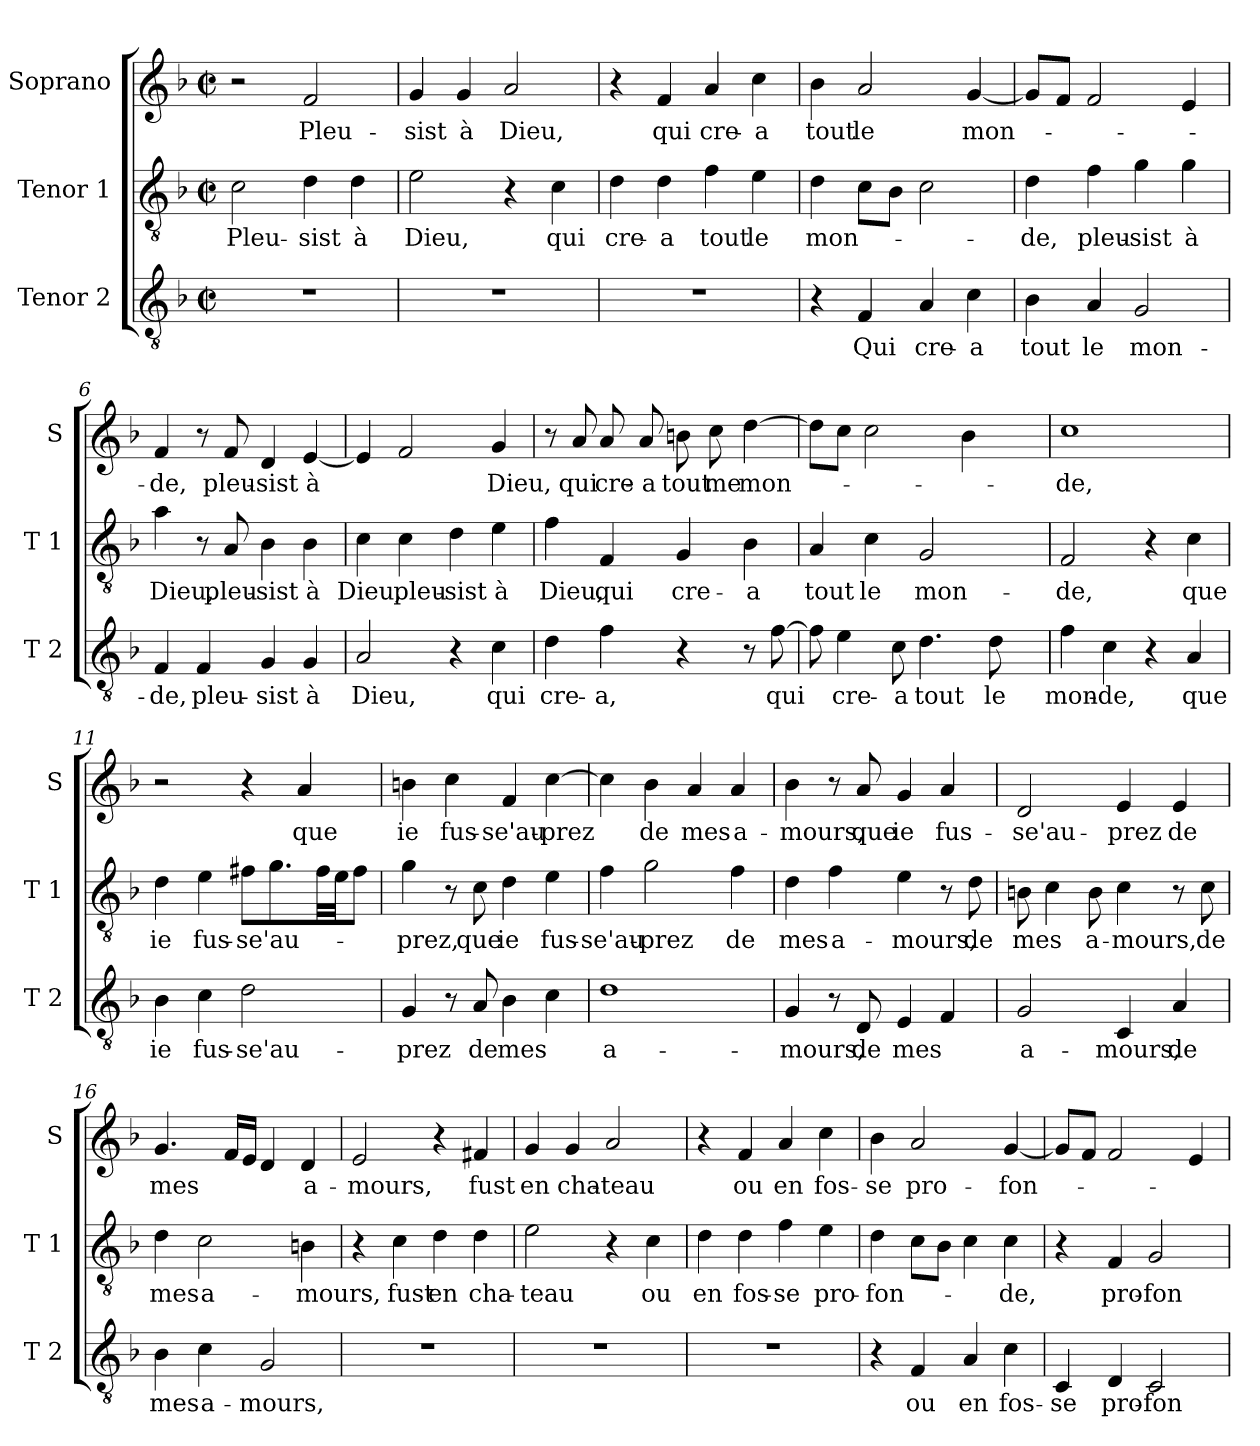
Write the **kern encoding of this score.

**kern	**text	**kern	**text	**kern	**text
*part3	*part3	*part2	*part2	*part1	*part1
*staff3	*staff3	*staff2	*staff2	*staff1	*staff1
*I"Tenor 2	*	*I"Tenor 1	*	*I"Soprano	*
*I'T 2	*	*I'T 1	*	*I'S	*
*clefGv2	*	*clefGv2	*	*clefG2	*
*k[b-]	*	*k[b-]	*	*k[b-]	*
*F:	*	*F:	*	*F:	*
*M2/2	*	*M2/2	*	*M2/2	*
*met(c|)	*	*met(c|)	*	*met(c|)	*
=1	=1	=1	=1	=1	=1
!	!	!	!LO:LY:b	!	!
1r	.	2c\	Pleu-	2r	.
!	!	!	!LO:LY:b	!	!LO:LY:b
.	.	4d\	-sist	2f/	Pleu-
!	!	!	!LO:LY:b	!	!
.	.	4d\	à	.	.
=2	=2	=2	=2	=2	=2
!	!	!	!LO:LY:b	!	!LO:LY:b
1r	.	2e\	Dieu,	4g/	-sist
!	!	!	!	!	!LO:LY:b
.	.	.	.	4g/	à
!	!	!	!	!	!LO:LY:b
.	.	4r	.	2a/	Dieu,
!	!	!	!LO:LY:b	!	!
.	.	4c\	qui	.	.
=3	=3	=3	=3	=3	=3
!	!	!	!LO:LY:b	!	!
1r	.	4d\	cre-	4r	.
!	!	!	!LO:LY:b	!	!LO:LY:b
.	.	4d\	-a	4f/	qui
!	!	!	!LO:LY:b	!	!LO:LY:b
.	.	4f\	tout	4a/	cre-
!	!	!	!LO:LY:b	!	!LO:LY:b
.	.	4e\	le	4cc\	-a
=4	=4	=4	=4	=4	=4
!	!	!	!LO:LY:b	!	!LO:LY:b
4r	.	4d\	mon-	4b-\	tout
!	!LO:LY:b	!	!	!	!LO:LY:b
4F/	Qui	8c\L	.	2a/	le
.	.	8B-\J	.	.	.
!	!LO:LY:b	!	!	!	!
4A/	cre-	2c\	.	.	.
!	!LO:LY:b	!	!	!	!LO:LY:b
4c\	-a	.	.	[4g/	mon-
=5	=5	=5	=5	=5	=5
!	!LO:LY:b	!	!LO:LY:b	!	!
4B-\	tout	4d\	-de,	8g/L]	.
.	.	.	.	8f/J	.
!	!LO:LY:b	!	!LO:LY:b	!	!
4A/	le	4f\	pleu-	2f/	.
!	!LO:LY:b	!	!LO:LY:b	!	!
2G/	mon-	4g\	-sist	.	.
!	!	!	!LO:LY:b	!	!
.	.	4g\	à	4e/	.
!!LO:LB:g=z
=6	=6	=6	=6	=6	=6
!	!LO:LY:b	!	!LO:LY:b	!	!LO:LY:b
4F/	-de,	4a\	Dieu,	4f/	-de,
!	!LO:LY:b	!	!	!	!
4F/	pleu-	8r	.	8r	.
!	!	!	!LO:LY:b	!	!LO:LY:b
.	.	8A/	pleu-	8f/	pleu-
!	!LO:LY:b	!	!LO:LY:b	!	!LO:LY:b
4G/	-sist	4B-\	-sist	4d/	-sist
!	!LO:LY:b	!	!LO:LY:b	!	!LO:LY:b
4G/	à	4B-\	à	[4e/	à
=7	=7	=7	=7	=7	=7
!	!LO:LY:b	!	!LO:LY:b	!	!
2A/	Dieu,	4c\	Dieu,	4e/]	.
!	!	!	!LO:LY:b	!	!
.	.	4c\	pleu-	2f/	.
!	!	!	!LO:LY:b	!	!
4r	.	4d\	-sist	.	.
!	!LO:LY:b	!	!LO:LY:b	!	!LO:LY:b
4c\	qui	4e\	à	4g/	Dieu,
=8	=8	=8	=8	=8	=8
!	!LO:LY:b	!	!LO:LY:b	!	!
4d\	cre-	4f\	Dieu,	8r	.
!	!	!	!	!	!LO:LY:b
.	.	.	.	8a/	qui
!	!LO:LY:b	!	!LO:LY:b	!	!LO:LY:b
4f\	-a,	4F/	qui	8a/	cre-
!	!	!	!	!	!LO:LY:b
.	.	.	.	8a/	-a
!	!	!	!LO:LY:b	!	!LO:LY:b
4r	.	4G/	cre-	8bn\	tout
!	!	!	!	!	!LO:LY:b
.	.	.	.	8cc\	me
!	!	!	!LO:LY:b	!	!LO:LY:b
8r	.	4B-\	-a	[4dd\	mon-
!	!LO:LY:b	!	!	!	!
[8f\	qui	.	.	.	.
=9	=9	=9	=9	=9	=9
!	!	!	!LO:LY:b	!	!
8f\]	.	4A/	tout	8dd\L]	.
!	!LO:LY:b	!	!	!	!
4e\	cre-	.	.	8cc\J	.
!	!	!	!LO:LY:b	!	!
.	.	4c\	le	2cc\	.
!	!LO:LY:b	!	!	!	!
8c\	-a	.	.	.	.
!	!LO:LY:b	!	!LO:LY:b	!	!
4.d\	tout	2G/	mon-	.	.
.	.	.	.	4b-\	.
!	!LO:LY:b	!	!	!	!
8d\	le	.	.	.	.
!!LO:LB:g=z
=10	=10	=10	=10	=10	=10
!	!LO:LY:b	!	!LO:LY:b	!	!LO:LY:b
4f\	mon-	2F/	-de,	1cc	-de,
!	!LO:LY:b	!	!	!	!
4c\	-de,	.	.	.	.
4r	.	4r	.	.	.
!	!LO:LY:b	!	!LO:LY:b	!	!
4A/	que	4c\	que	.	.
=11	=11	=11	=11	=11	=11
!	!LO:LY:b	!	!LO:LY:b	!	!
4B-\	ie	4d\	ie	2r	.
!	!LO:LY:b	!	!LO:LY:b	!	!
4c\	fus-	4e\	fus-	.	.
!	!LO:LY:b	!	!LO:LY:b	!	!
2d\	-se'au-	8f#X\L	-se'au-	4r	.
.	.	8.g\	.	.	.
!	!	!	!	!	!LO:LY:b
.	.	.	.	4a/	que
.	.	32f#\LL	.	.	.
.	.	32e\JJ	.	.	.
.	.	8f#\J	.	.	.
=12	=12	=12	=12	=12	=12
!	!LO:LY:b	!	!LO:LY:b	!	!LO:LY:b
4G/	-prez	4g\	-prez,	4bn\	ie
!	!	!	!	!	!LO:LY:b
8r	.	8r	.	4cc\	fus-
!	!LO:LY:b	!	!LO:LY:b	!	!
8A/	de	8c\	que	.	.
!	!LO:LY:b	!	!LO:LY:b	!	!LO:LY:b
4B-\	mes	4d\	ie	4f/	-se'au-
!	!	!	!LO:LY:b	!	!LO:LY:b
4c\	.	4e\	fus-	[4cc\	-prez
=13	=13	=13	=13	=13	=13
!	!LO:LY:b	!	!LO:LY:b	!	!
1d	a-	4f\	-se'au-	4cc\]	.
!	!	!	!LO:LY:b	!	!LO:LY:b
.	.	2g\	-prez	4b-\	de
!	!	!	!	!	!LO:LY:b
.	.	.	.	4a/	mes
!	!	!	!LO:LY:b	!	!LO:LY:b
.	.	4f\	de	4a/	a-
!!LO:PB:g=z
=14	=14	=14	=14	=14	=14
!	!LO:LY:b	!	!LO:LY:b	!	!LO:LY:b
4G/	-mours,	4d\	mes	4b-\	-mours,
!	!	!	!LO:LY:b	!	!
8r	.	4f\	a-	8r	.
!	!LO:LY:b	!	!	!	!LO:LY:b
8D/	de	.	.	8a/	que
!	!LO:LY:b	!	!LO:LY:b	!	!LO:LY:b
4E/	mes	4e\	-mours,	4g/	ie
!	!	!	!	!	!LO:LY:b
4F/	.	8r	.	4a/	fus-
!	!	!	!LO:LY:b	!	!
.	.	8d\	de	.	.
=15	=15	=15	=15	=15	=15
!	!LO:LY:b	!	!LO:LY:b	!	!LO:LY:b
2G/	a-	8Bn\	mes	2d/	-se'au-
.	.	4c\	.	.	.
!	!	!	!LO:LY:b	!	!
.	.	8B\	a-	.	.
!	!LO:LY:b	!	!LO:LY:b	!	!LO:LY:b
4C/	-mours,	4c\	-mours,	4e/	-prez
!	!LO:LY:b	!	!	!	!LO:LY:b
4A/	de	8r	.	4e/	de
!	!	!	!LO:LY:b	!	!
.	.	8c\	de	.	.
=16	=16	=16	=16	=16	=16
!	!LO:LY:b	!	!LO:LY:b	!	!LO:LY:b
4B-\	mes	4d\	mes	4.g/	mes
!	!LO:LY:b	!	!LO:LY:b	!	!
4c\	a-	2c\	a-	.	.
.	.	.	.	16f/LL	.
.	.	.	.	16e/JJ	.
!	!LO:LY:b	!	!	!	!
2G/	-mours,	.	.	4d/	.
!	!	!	!LO:LY:b	!	!LO:LY:b
.	.	4Bn\	-mours,	4d/	a-
=17	=17	=17	=17	=17	=17
!	!	!	!	!	!LO:LY:b
1r	.	4r	.	2e/	-mours,
!	!	!	!LO:LY:b	!	!
.	.	4c\	fust	.	.
!	!	!	!LO:LY:b	!	!
.	.	4d\	en	4r	.
!	!	!	!LO:LY:b	!	!LO:LY:b
.	.	4d\	cha-	4f#X/	fust
!!LO:LB:g=z
=18	=18	=18	=18	=18	=18
!	!	!	!LO:LY:b	!	!LO:LY:b
1r	.	2e\	-teau	4g/	en
!	!	!	!	!	!LO:LY:b
.	.	.	.	4g/	cha-
!	!	!	!	!	!LO:LY:b
.	.	4r	.	2a/	-teau
!	!	!	!LO:LY:b	!	!
.	.	4c\	ou	.	.
=19	=19	=19	=19	=19	=19
!	!	!	!LO:LY:b	!	!
1r	.	4d\	en	4r	.
!	!	!	!LO:LY:b	!	!LO:LY:b
.	.	4d\	fos-	4f/	ou
!	!	!	!LO:LY:b	!	!LO:LY:b
.	.	4f\	-se	4a/	en
!	!	!	!LO:LY:b	!	!LO:LY:b
.	.	4e\	pro-	4cc\	fos-
=20	=20	=20	=20	=20	=20
!	!	!	!LO:LY:b	!	!LO:LY:b
4r	.	4d\	-fon-	4b-\	-se
!	!LO:LY:b	!	!	!	!LO:LY:b
4F/	ou	8c\L	.	2a/	pro-
.	.	8B-\J	.	.	.
!	!LO:LY:b	!	!	!	!
4A/	en	4c\	.	.	.
!	!LO:LY:b	!	!LO:LY:b	!	!LO:LY:b
4c\	fos-	4c\	-de,	[4g/	-fon-
=21	=21	=21	=21	=21	=21
!	!LO:LY:b	!	!	!	!
4C/	-se	4r	.	8g/L]	.
.	.	.	.	8f/J	.
!	!LO:LY:b	!	!LO:LY:b	!	!
4D/	pro-	4F/	pro-	2f/	.
!	!LO:LY:b	!	!LO:LY:b	!	!
2C/	-fon-	2G/	-fon-	.	.
.	.	.	.	4e/	.
=	=	=	=	=	=
*-	*-	*-	*-	*-	*-
